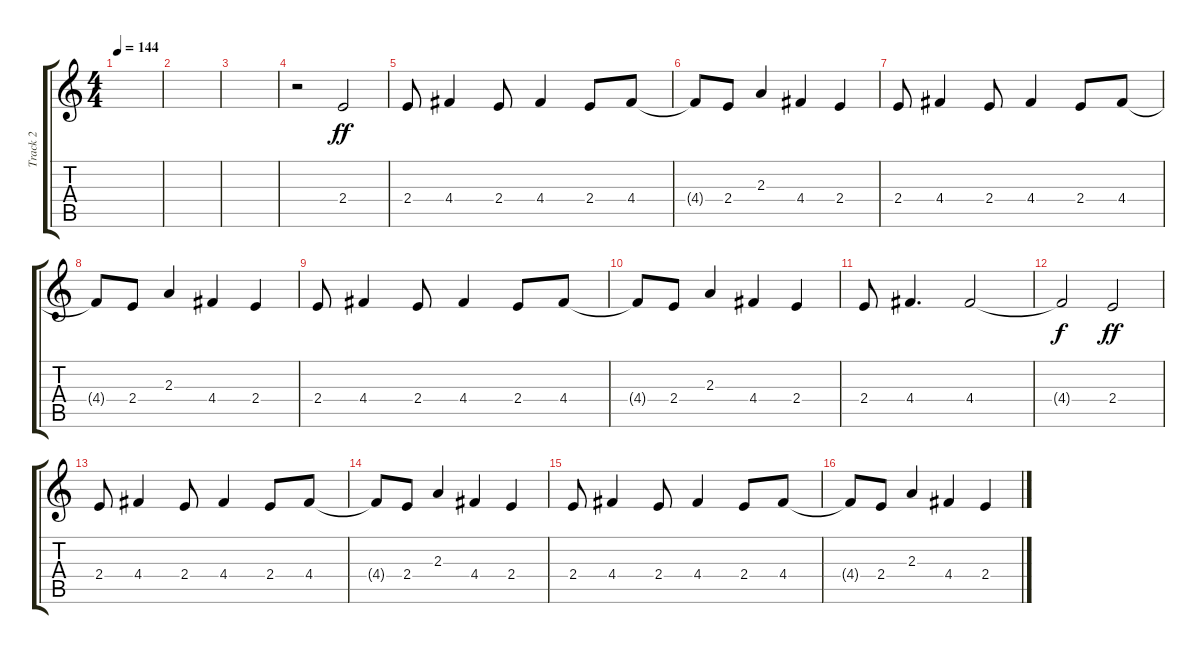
\track ("Track 2" "Track 2") {instrument electricguitarjazz}
\staff {score tabs}
\tuning (E4 B3 G3 D3 A2 D2) {hide}
\ts (4 4)
\tempo 144
\clef g2
\ks c
|
|
|
r.2{volume 12} 2.4.2{dy ff} |
2.4.8 4.4.4 2.4.8 4.4.4 2.4.8 4.4.8 |
4.4{t}.8 2.4.8 2.3.4 4.4.4 2.4.4 |
2.4.8 4.4.4 2.4.8 4.4.4 2.4.8 4.4.8 |
4.4{t}.8 2.4.8 2.3.4 4.4.4 2.4.4 |
2.4.8 4.4.4 2.4.8 4.4.4 2.4.8 4.4.8 |
4.4{t}.8 2.4.8 2.3.4 4.4.4 2.4.4 |
2.4.8 4.4.4{d} 4.4.2 |
4.4{t}.2{dy f} 2.4.2{dy ff} |
2.4.8 4.4.4 2.4.8 4.4.4 2.4.8 4.4.8 |
4.4{t}.8 2.4.8 2.3.4 4.4.4 2.4.4 |
2.4.8 4.4.4 2.4.8 4.4.4 2.4.8 4.4.8 |
4.4{t}.8 2.4.8 2.3.4 4.4.4 2.4.4
